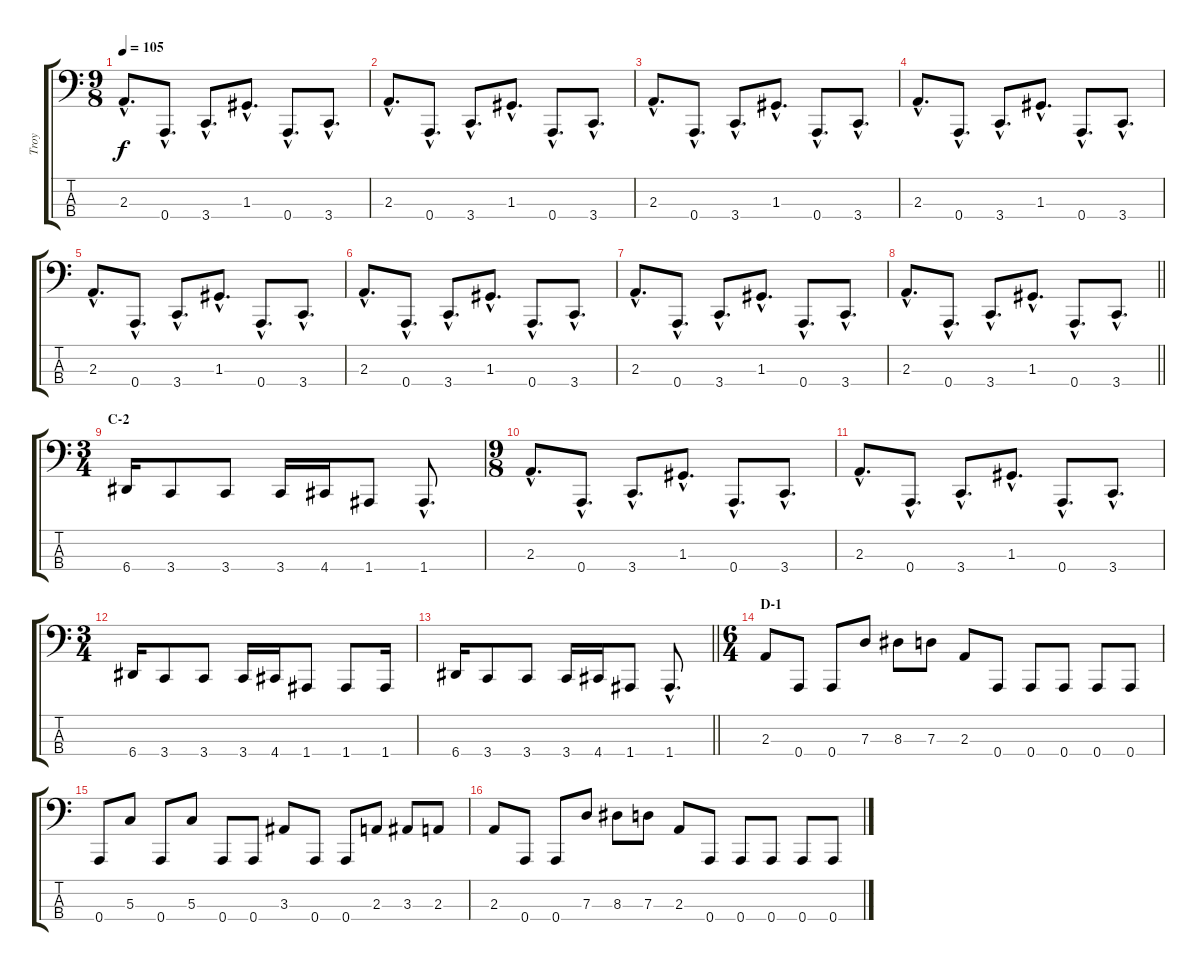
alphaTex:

\track ("Troy" "Troy") {instrument electricbassfinger}
\staff {score tabs}
\tuning (F2 C2 G1 A0) {hide}
\ts (9 8)
\tempo 105
\clef f4
\ks c
2.3{hac}.8{d dy f} 0.4{hac}.8{d} 3.4{hac}.8{d} 1.3{hac}.8{d} 0.4{hac}.8{d} 3.4{hac}.8{d} |
2.3{hac}.8{d} 0.4{hac}.8{d} 3.4{hac}.8{d} 1.3{hac}.8{d} 0.4{hac}.8{d} 3.4{hac}.8{d} |
2.3{hac}.8{d} 0.4{hac}.8{d} 3.4{hac}.8{d} 1.3{hac}.8{d} 0.4{hac}.8{d} 3.4{hac}.8{d} |
2.3{hac}.8{d} 0.4{hac}.8{d} 3.4{hac}.8{d} 1.3{hac}.8{d} 0.4{hac}.8{d} 3.4{hac}.8{d} |
2.3{hac}.8{d} 0.4{hac}.8{d} 3.4{hac}.8{d} 1.3{hac}.8{d} 0.4{hac}.8{d} 3.4{hac}.8{d} |
2.3{hac}.8{d} 0.4{hac}.8{d} 3.4{hac}.8{d} 1.3{hac}.8{d} 0.4{hac}.8{d} 3.4{hac}.8{d} |
2.3{hac}.8{d} 0.4{hac}.8{d} 3.4{hac}.8{d} 1.3{hac}.8{d} 0.4{hac}.8{d} 3.4{hac}.8{d} |
\barLineRight lightlight
2.3{hac}.8{d} 0.4{hac}.8{d} 3.4{hac}.8{d} 1.3{hac}.8{d} 0.4{hac}.8{d} 3.4{hac}.8{d} |
\ts (3 4)
\section ("" "C-2")
6.4.16 3.4.8 3.4.8 3.4.16 4.4.16 1.4.8 1.4{hac}.8{d} |
\ts (9 8)
2.3{hac}.8{d} 0.4{hac}.8{d} 3.4{hac}.8{d} 1.3{hac}.8{d} 0.4{hac}.8{d} 3.4{hac}.8{d} |
2.3{hac}.8{d} 0.4{hac}.8{d} 3.4{hac}.8{d} 1.3{hac}.8{d} 0.4{hac}.8{d} 3.4{hac}.8{d} |
\ts (3 4)
6.4.16 3.4.8 3.4.8 3.4.16 4.4.16 1.4.8 1.4.8 1.4.16 |
\barLineRight lightlight
6.4.16 3.4.8 3.4.8 3.4.16 4.4.16 1.4.8 1.4{hac}.8{d} |
\ts (6 4)
\section ("" "D-1")
2.3.8 0.4.8 0.4.8 7.3.8 8.3.8 7.3.8 2.3.8 0.4.8 0.4.8 0.4.8 0.4.8 0.4.8 |
0.4.8 5.3.8 0.4.8 5.3.8 0.4.8 0.4.8 3.3.8 0.4.8 0.4.8 2.3.8 3.3.8 2.3.8 |
2.3.8 0.4.8 0.4.8 7.3.8 8.3.8 7.3.8 2.3.8 0.4.8 0.4.8 0.4.8 0.4.8 0.4.8
